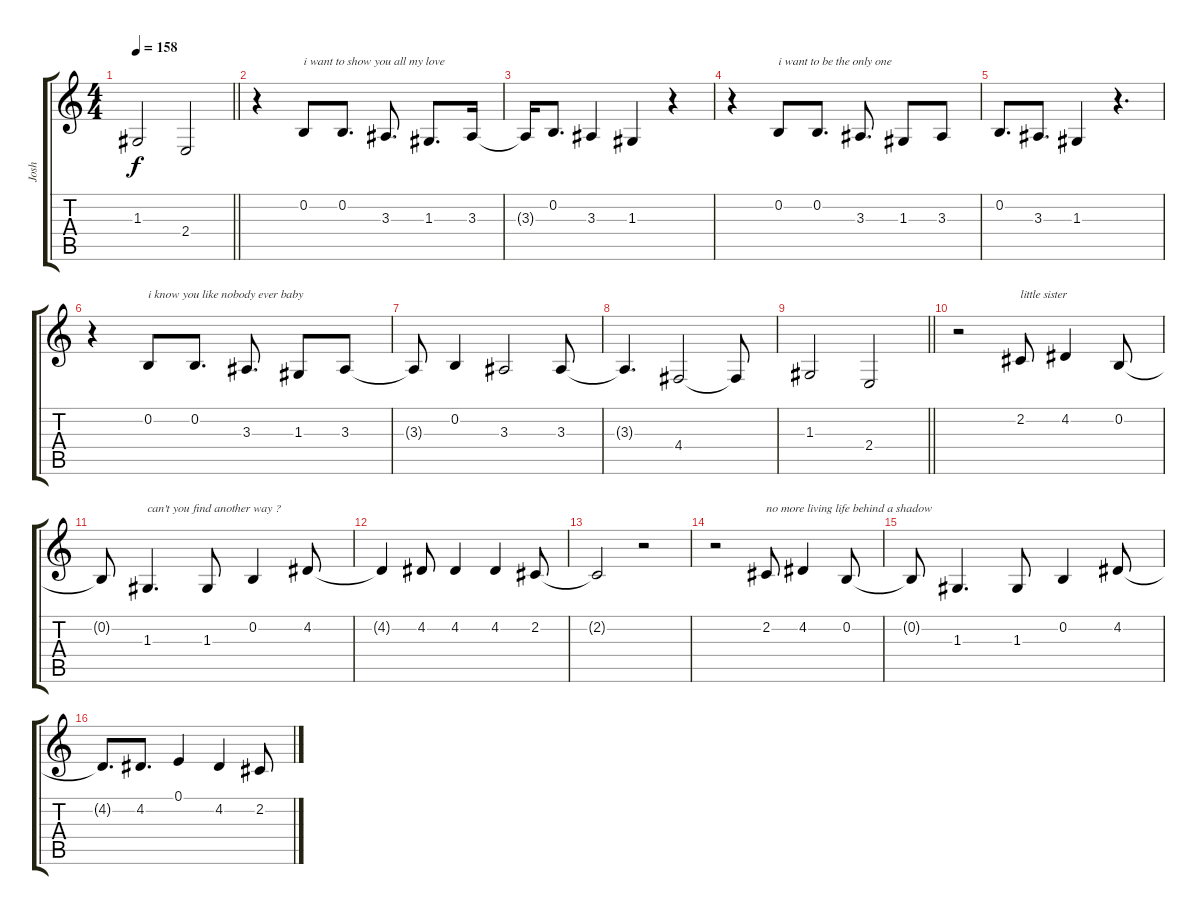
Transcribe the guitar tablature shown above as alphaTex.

\track ("Josh" "Josh") {instrument synthvoice}
\staff {score tabs}
\tuning (E4 B3 G3 D3 A2 E2) {hide}
\ts (4 4)
\tempo 158
\clef g2
\barLineRight lightlight
\ks c
1.3.2{dy f} 2.4.2 |
r.4 0.2.8{txt "i want to show you all my love"} 0.2.8{d} 3.3.8{d} 1.3.8{d} 3.3.16 |
3.3{t}.16 0.2.8{d} 3.3.4 1.3.4 r.4 |
r.4 0.2.8{txt "i want to be the only one"} 0.2.8{d} 3.3.8{d} 1.3.8 3.3.8 |
0.2.8{d} 3.3.8{d} 1.3.4 r.4{d} |
r.4 0.2.8{txt "i know you like nobody ever baby"} 0.2.8{d} 3.3.8{d} 1.3.8 3.3.8 |
3.3{t}.8 0.2.4 3.3.2 3.3.8 |
3.3{t}.4{d} 4.4.2 4.4{t}.8 |
\barLineRight lightlight
1.3.2 2.4.2 |
r.2 2.2.8{txt "little sister"} 4.2.4 0.2.8 |
0.2{t}.8 1.3.4{d txt "can't you find another way ?"} 1.3.8 0.2.4 4.2.8 |
4.2{t}.4 4.2.8 4.2.4 4.2.4 2.2.8 |
2.2{t}.2 r.2 |
r.2 2.2.8{txt "no more living life behind a shadow"} 4.2.4 0.2.8 |
0.2{t}.8 1.3.4{d} 1.3.8 0.2.4 4.2.8 |
4.2{t}.8{d} 4.2.8{d} 0.1.4 4.2.4 2.2.8
